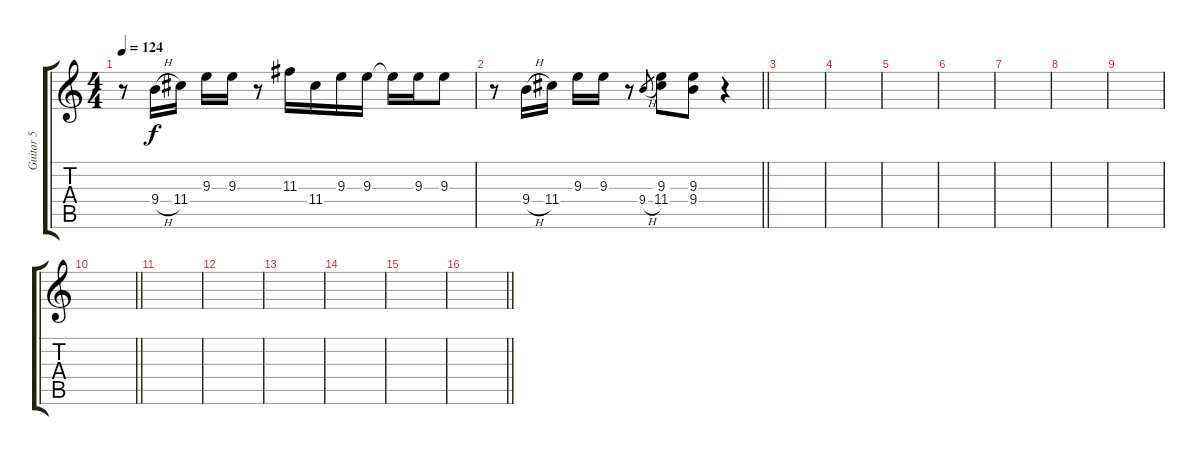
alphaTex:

\track ("Guitar 5" "Guitar 5") {instrument distortionguitar}
\staff {score tabs}
\tuning (E4 B3 G3 D3 A2 E2) {hide}
\ts (4 4)
\tempo 124
\clef g2
\ks c
r.8{dy f} 9.4{h}.16 11.4.16 9.3.16 9.3.16 r.8 11.3.16 11.4.16 9.3.16 9.3.16 9.3{t}.16 9.3.16 9.3.8 |
\barLineRight lightlight
r.8 9.4{h}.16 11.4.16 9.3.16 9.3.16 r.8 9.4{h}.8{gr} (9.3 11.4).8 (9.3 9.4).8 r.4 |
|
|
|
|
|
|
|
\barLineRight lightlight
|
|
|
|
|
|
\barLineRight lightlight
